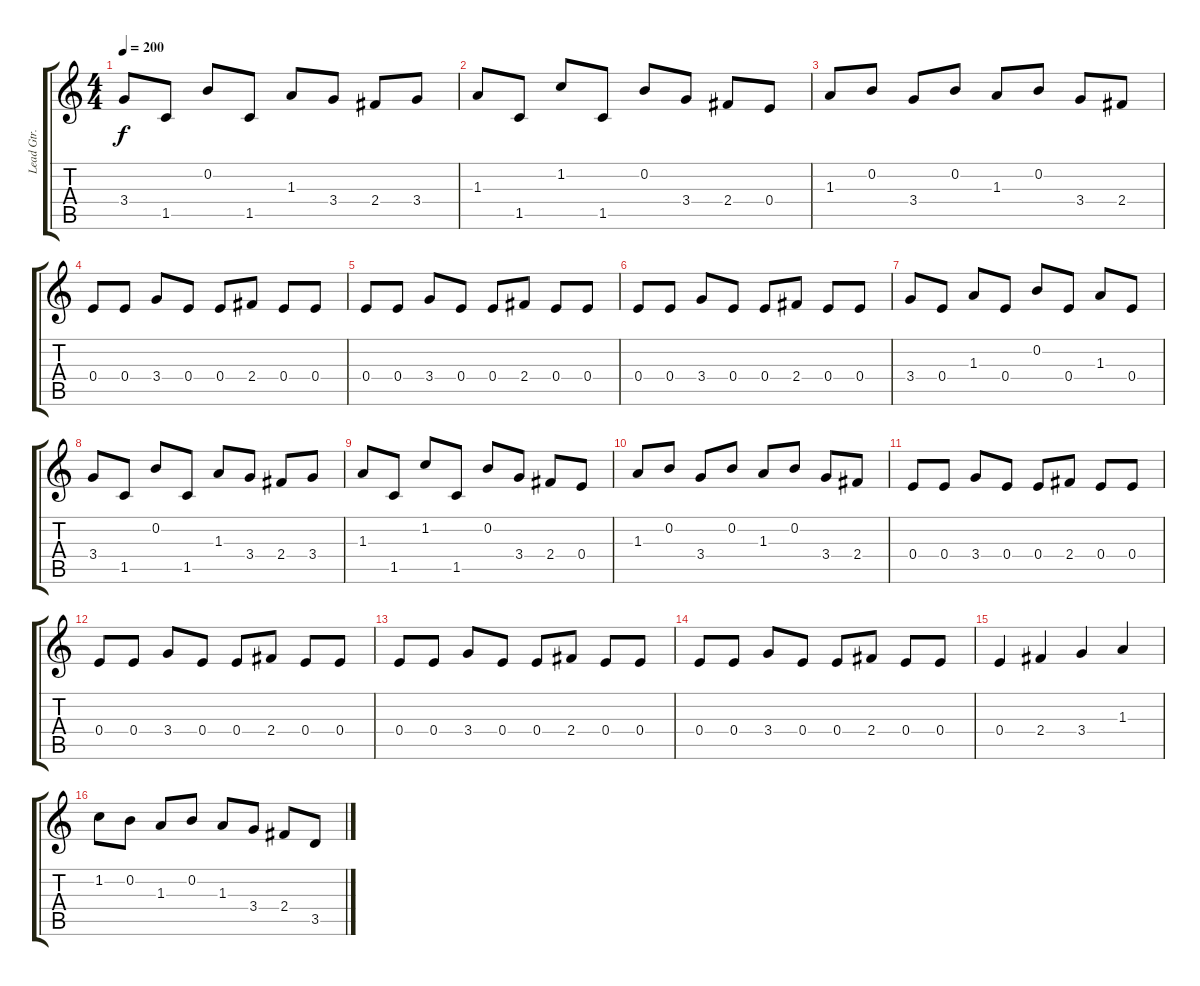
\track ("Lead Gtr." "Lead Gtr.") {instrument overdrivenguitar}
\staff {score tabs}
\tuning (E4 B3 Ab3 E3 B2 E2) {hide}
\ts (4 4)
\tempo 200
\clef g2
\ks c
3.4.8{dy f} 1.5.8 0.2.8 1.5.8 1.3.8 3.4.8 2.4.8 3.4.8 |
1.3.8 1.5.8 1.2.8 1.5.8 0.2.8 3.4.8 2.4.8 0.4.8 |
1.3.8 0.2.8 3.4.8 0.2.8 1.3.8 0.2.8 3.4.8 2.4.8 |
0.4.8 0.4.8 3.4.8 0.4.8 0.4.8 2.4.8 0.4.8 0.4.8 |
0.4.8 0.4.8 3.4.8 0.4.8 0.4.8 2.4.8 0.4.8 0.4.8 |
0.4.8 0.4.8 3.4.8 0.4.8 0.4.8 2.4.8 0.4.8 0.4.8 |
3.4.8 0.4.8 1.3.8 0.4.8 0.2.8 0.4.8 1.3.8 0.4.8 |
3.4.8 1.5.8 0.2.8 1.5.8 1.3.8 3.4.8 2.4.8 3.4.8 |
1.3.8 1.5.8 1.2.8 1.5.8 0.2.8 3.4.8 2.4.8 0.4.8 |
1.3.8 0.2.8 3.4.8 0.2.8 1.3.8 0.2.8 3.4.8 2.4.8 |
0.4.8 0.4.8 3.4.8 0.4.8 0.4.8 2.4.8 0.4.8 0.4.8 |
0.4.8 0.4.8 3.4.8 0.4.8 0.4.8 2.4.8 0.4.8 0.4.8 |
0.4.8 0.4.8 3.4.8 0.4.8 0.4.8 2.4.8 0.4.8 0.4.8 |
0.4.8 0.4.8 3.4.8 0.4.8 0.4.8 2.4.8 0.4.8 0.4.8 |
0.4.4 2.4.4 3.4.4 1.3.4 |
1.2.8 0.2.8 1.3.8 0.2.8 1.3.8 3.4.8 2.4.8 3.5.8
